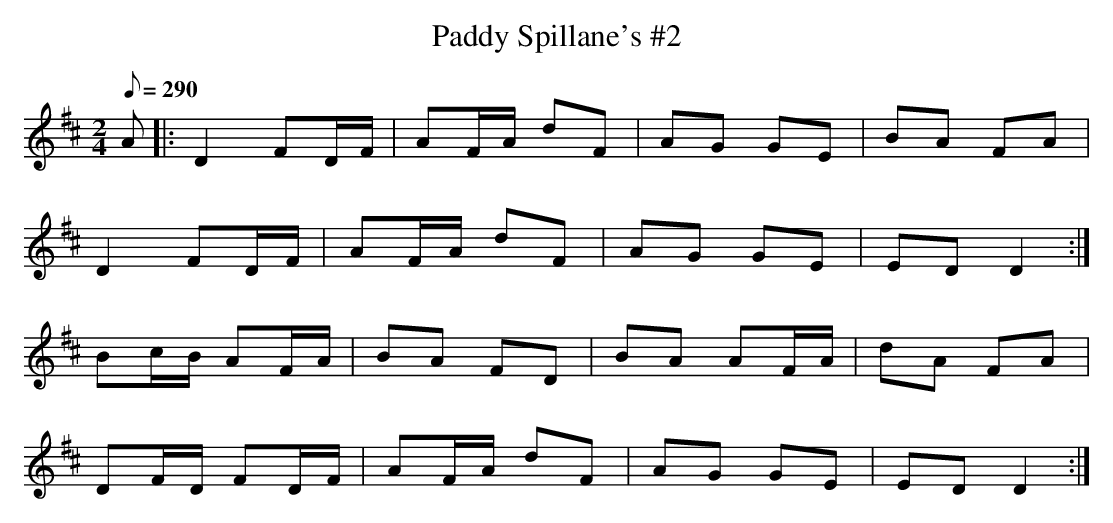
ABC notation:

X:1
T: Paddy Spillane's #2
L: 1/8
M: 2/4
Q: 290
K: D
A|: D2 FD/F/|AF/A/ dF|AG GE|BA FA|
D2 FD/F/|AF/A/ dF|AG GE|ED D2 :|
Bc/B/ AF/A/|BA FD|BA AF/A/|dA FA|
DF/D/ FD/F/|AF/A/ dF|AG GE|ED D2 :|
